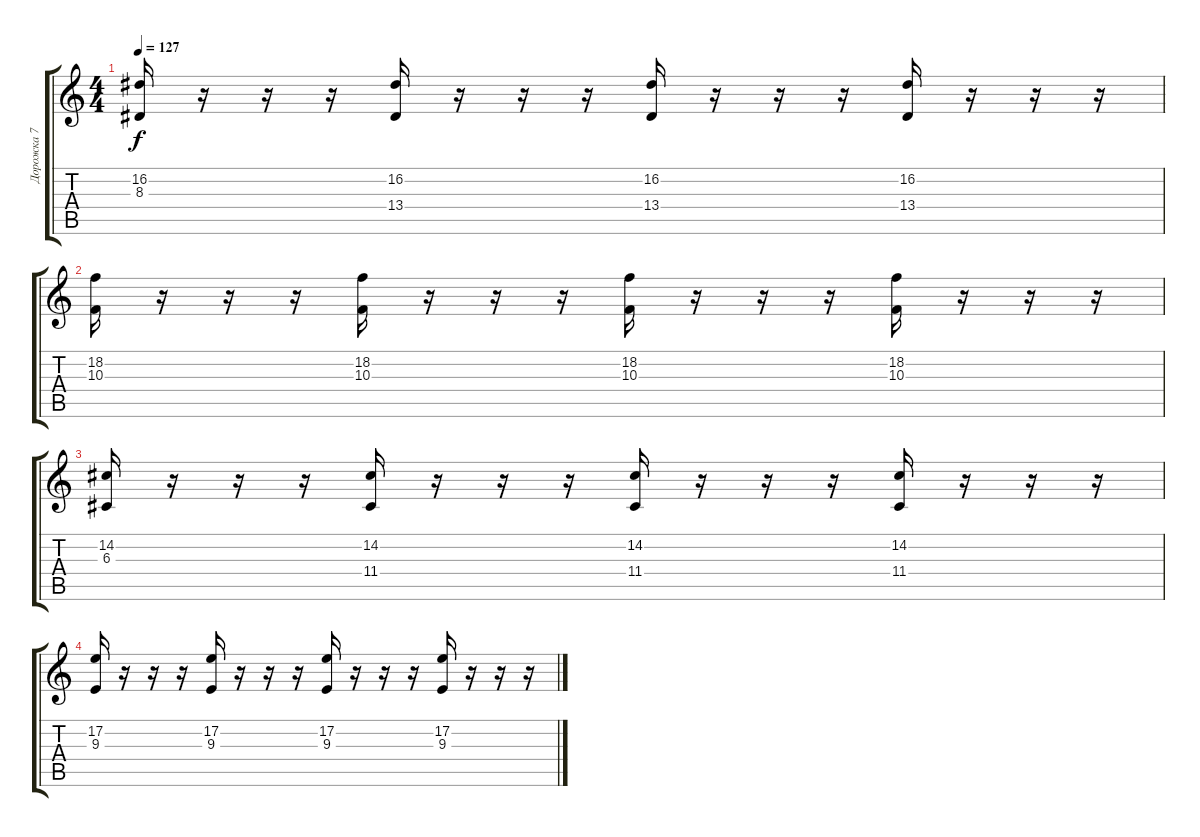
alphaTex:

\track ("Дорожка 7" "Дорожка 7") {instrument stringensemble1}
\staff {score tabs}
\tuning (E4 B3 G3 D3 A2 E2) {hide}
\ts (4 4)
\tempo 127
\clef g2
\ks c
(16.2 8.3).16{dy f} r.16 r.16 r.16 (16.2 13.4).16 r.16 r.16 r.16 (16.2 13.4).16 r.16 r.16 r.16 (16.2 13.4).16 r.16 r.16 r.16 |
(18.2 10.3).16 r.16 r.16 r.16 (18.2 10.3).16 r.16 r.16 r.16 (18.2 10.3).16 r.16 r.16 r.16 (18.2 10.3).16 r.16 r.16 r.16 |
(14.2 6.3).16 r.16 r.16 r.16 (14.2 11.4).16 r.16 r.16 r.16 (14.2 11.4).16 r.16 r.16 r.16 (14.2 11.4).16 r.16 r.16 r.16 |
(17.2 9.3).16 r.16 r.16 r.16 (17.2 9.3).16 r.16 r.16 r.16 (17.2 9.3).16 r.16 r.16 r.16 (17.2 9.3).16 r.16 r.16 r.16
